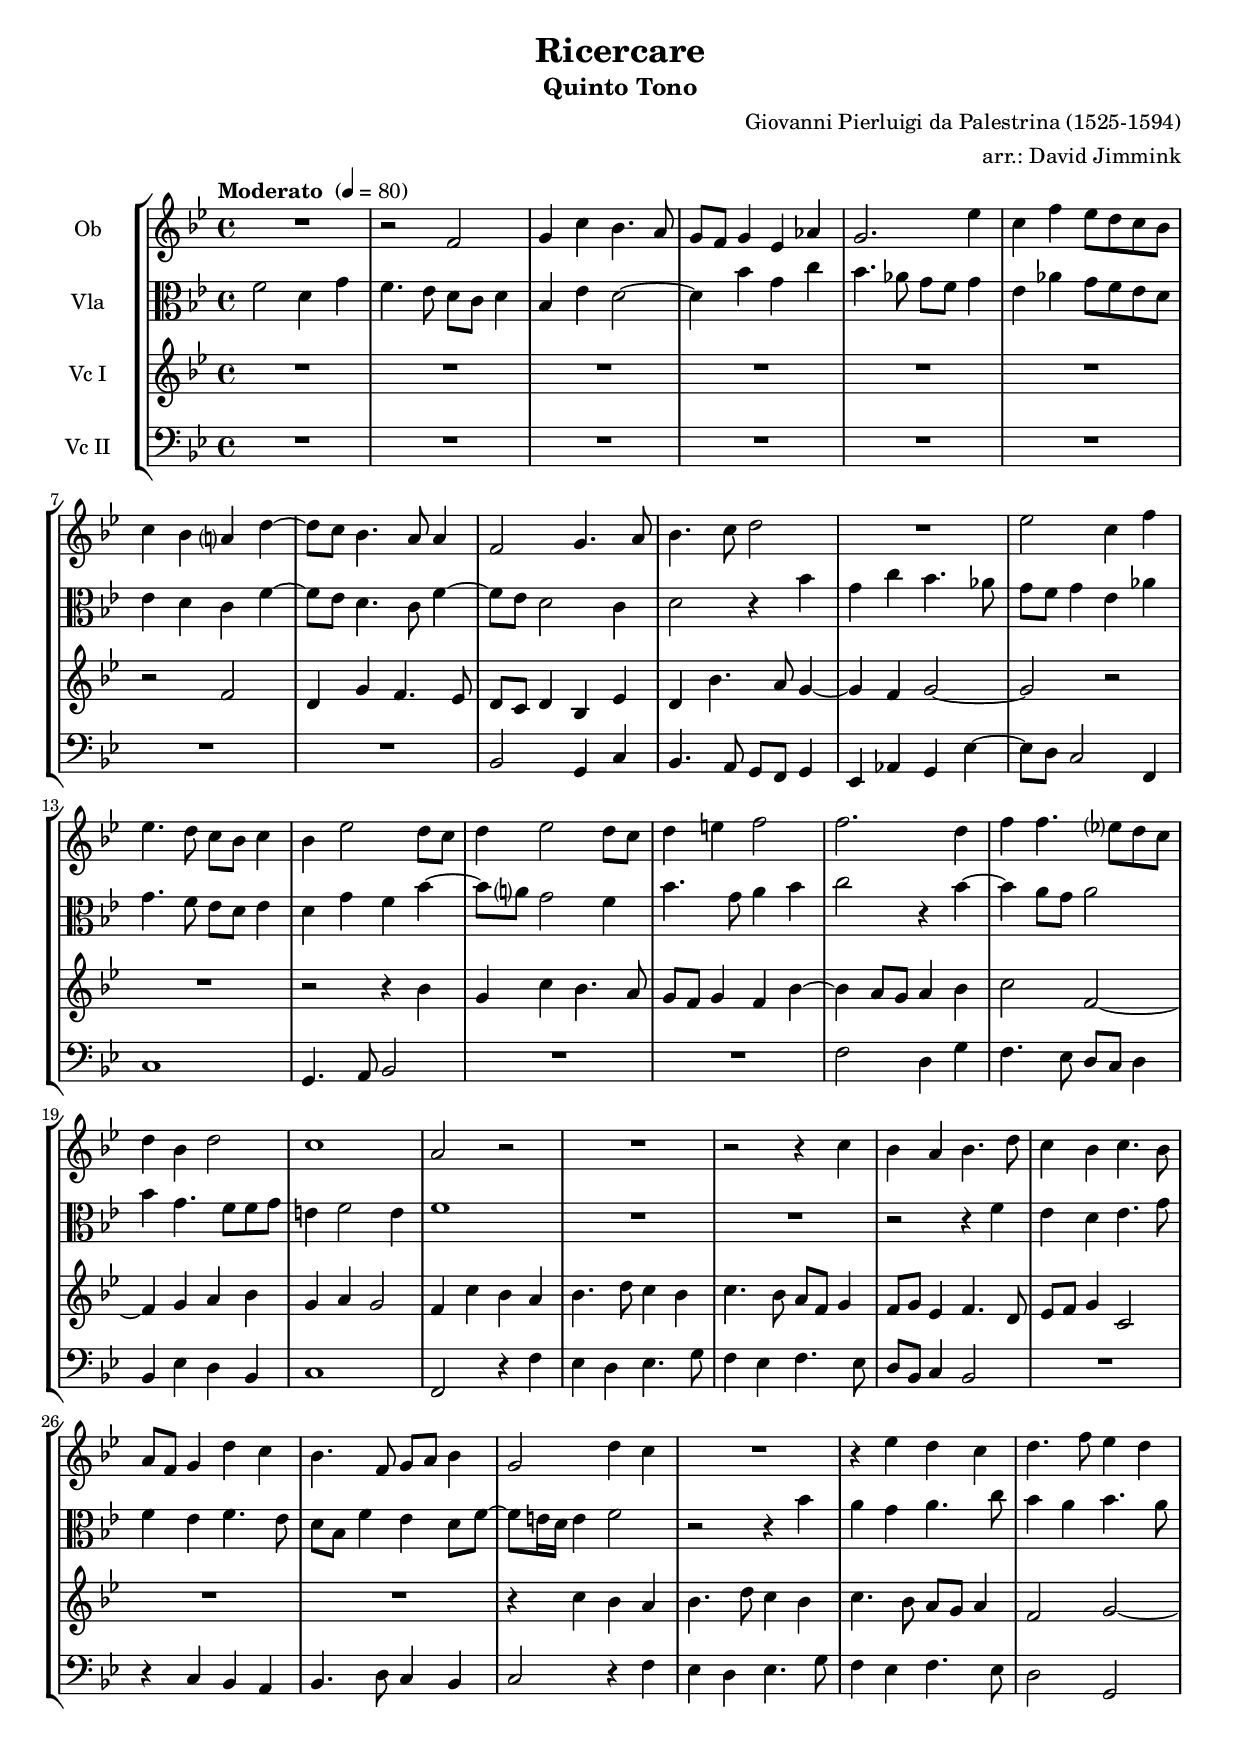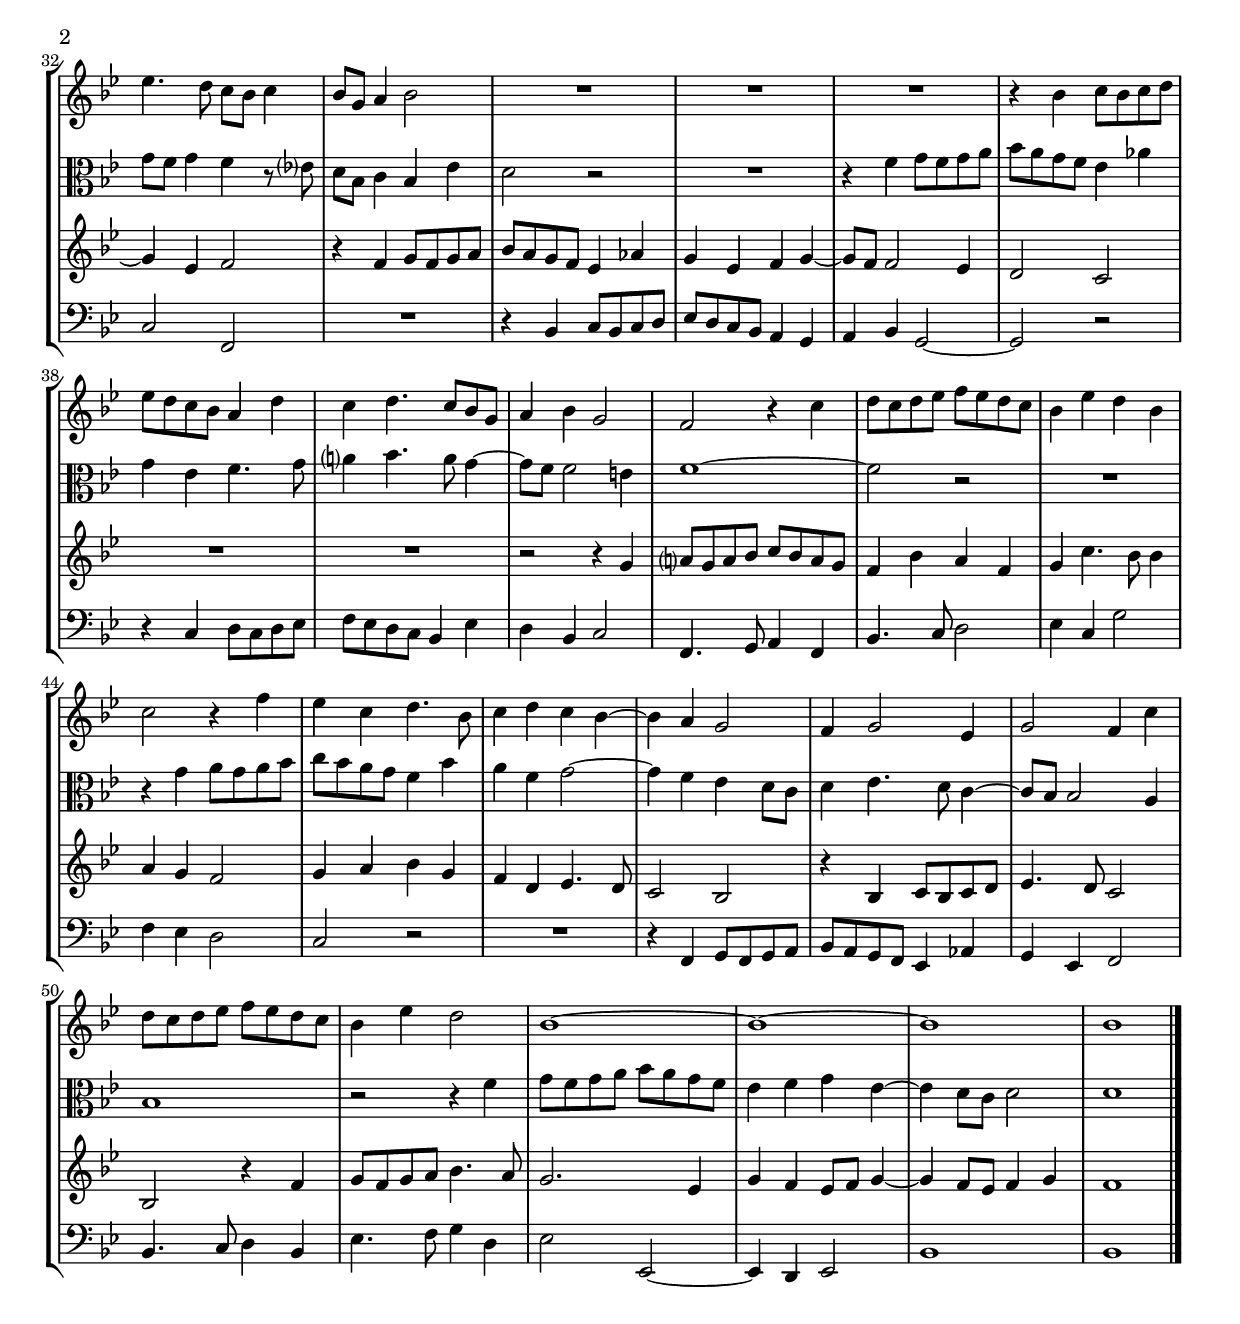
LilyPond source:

\version "2.14.2"
\include "deutsch.ly"

#(set-global-staff-size 18.5)

\header {
  title = "Ricercare"
  subtitle = "Quinto Tono"
  composer = "Giovanni Pierluigi da Palestrina (1525-1594)"
  arranger = "arr.: David Jimmink"
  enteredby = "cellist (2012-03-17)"
}

voiceconsts = {
 \key d \minor
 \time 4/4
% \numericTimeSignature
 \compressFullBarRests
 \tempo "Moderato " 4=80
}

%minstr = "harpsichord"
mihi = "clarinet"
%minstr = "accordion"
milo = "bassoon"

moral = \markup \italic "molto rall."

va = \relative c'' {
  \voiceconsts
  \clef "alto"

  c2 a4 d
  c4. b8 a g a4
  f b a2~
  a4 f' d g
  f4. es8 d c d4
  b es d8 c b a

  b4 a g c~
  c8 b a4. g8 c4~
  c8 b a2 g4
  a2 r4 f'
  d g f4. es8
  d c d4 b es

  d4. c8 b a b4
  a d c f~
  f8 e? d2 c4
  f4. d8 e4 f
  g2 r4 f~
  f e8 d e2

  f4 d4. c8 c d
  h4 c2 h4
  c1
  R1*2
  r2 r4 c

  b a b4. d8
  c4 b c4. b8
  a f c'4 b a8 c~
  c h16 a h4 c2
  r r4 f
  e d e4. g8

  f4 e f4. e8
  d c d4 c r8 b?
  a f g4 f b
  a2 r
  R1*1
  r4 c d8 c d e

  f e d c b4 es
  d b c4. d8
  e?4 f4. e8 d4~
  d8 c c2 h4
  c1~
  c2 r

  R1*1
  r4 d e8 d e f
  g f e d c4 f
  e c d2~
  d4 c b a8 g
  a4 b4. a8 g4~

  g8 f f2 e4
  f1
  r2 r4 c'
  d8 c d e f e d c
  b4 c d b~
  b a8 g a2
  a1 \bar "|."
}

vb = \relative c'' {
  \voiceconsts
  \clef "treble"

  R1*1
  r2 c
  d4 g f4. e8
  d c d4 b es
  d2. b'4
  g c b8 a g f

  g4 f e? a~
  a8 g f4. e8 e4
  c2 d4. e8
  f4. g8 a2
  R1*1
  b2 g4 c

  b4. a8 g f g4
  f b2 a8 g
  a4 b2 a8 g
  a4 h c2
  c2. a4
  c c4. b?8 a g

  a4 f a2
  g1
  e2 r
  R1*1
  r2 r4 g
  f e f4. a8

  g4 f g4. f8
  e c d4 a' g
  f4. c8 d e f4
  d2 a'4 g
  R1*1
  r4 b a g

  a4. c8 b4 a
  b4. a8 g f g4
  f8 d e4 f2
  R1*3

  r4 f g8 f g a
  b a g f e4 a
  g a4. g8 f d
  e4 f d2
  c r4 g'
  a8 g a b c b a g

  f4 b a f
  g2 r4 c
  b g a4. f8
  g4 a g f~
  f e d2
  c4 d2 b4

  d2 c4 g'
  a8 g a b c b a g
  f4 b a2
  f1~
  f~
  f
  f \bar "|."
}

vc = \relative c'' {
  \voiceconsts
  \clef "treble"

  R1*6
  r2 c
  a4 d c4. b8
  a g a4 f b
  a f'4. e8 d4~
  d c d2~
  d r

  R1*1
  r2 r4 f
  d g f4. e8
  d c d4 c f~
  f e8 d e4 f
  g2 c,~

  c4 d e f
  d e d2
  c4 g' f e
  f4. a8 g4 f
  g4. f8 e c d4
  c8 d b4 c4. a8

  b c d4 g,2
  R1*2
  r4 g' f e
  f4. a8 g4 f
  g4. f8 e d e4

  c2 d~
  d4 b c2
  r4 c d8 c d e
  f e d c b4 es
  d b c d~
  d8 c c2 b4

  a2 g
  R1*2
  r2 r4 d'
  e?8 d e f g f e d
  c4 f e c

  d g4. f8 f4
  e d c2
  d4 e f d
  c a b4. a8
  g2 f
  r4 f g8 f g a

  b4. a8 g2
  f r4 c'
  d8 c d e f4. e8
  d2. b4
  d c b8 c d4~
  d c8 b c4 d
  c1 \bar "|."
}

vd = \relative c {
  \voiceconsts
  \clef "bass"

  R1*8
  f2 d4 g
  f4. e8 d c d4
  b es d b'~
  b8 a g2 c,4

  g'1
  d4. e8 f2
  R1*2
  c'2 a4 d
  c4. b8 a g a4

  f b a f
  g1
  c,2 r4 c'
  b a b4. d8
  c4 b c4. b8
  a f g4 f2

  R1*1
  r4 g f e
  f4. a8 g4 f
  g2 r4 c
  b a b4. d8
  c4 b c4. b8

  a2 d,
  g c,
  R1*1
  r4 f g8 f g a
  b a g f e4 d
  e f d2~

  d r
  r4 g a8 g a b
  c b a g f4 b
  a f g2
  c,4. d8 e4 c
  f4. g8 a2

  b4 g d'2
  c4 b a2
  g r
  R1*1
  r4 c, d8 c d e
  f e d c b4 es

  d b c2
  f4. g8 a4 f
  b4. c8 d4 a
  b2 b,~
  b4 a b2
  f'1
  f \bar "|."
}


music = \new StaffGroup <<
      \new Staff {
	\set Staff.midiInstrument = \mihi
	\set Staff.instrumentName = #"Ob"
	\transpose d g, { \vb }
      }

      \new Staff {
	\set Staff.midiInstrument = \mihi
	\set Staff.instrumentName = #"Vla"
	\transpose d g, { \va }
      }

      \new Staff {
	\set Staff.midiInstrument = \milo
	\set Staff.instrumentName = #"Vc I"
	\transpose d g, { \vc }
      }

      \new Staff {
	\set Staff.midiInstrument = \milo
	\set Staff.instrumentName = #"Vc II"
	\transpose d g, { \vd }
      }
>>

\book {
  \score {
    \music
    \layout {}
  }

  \score {
    \unfoldRepeats \music

    \midi {
      \context {
        \Score
      }
    }
  }
}
